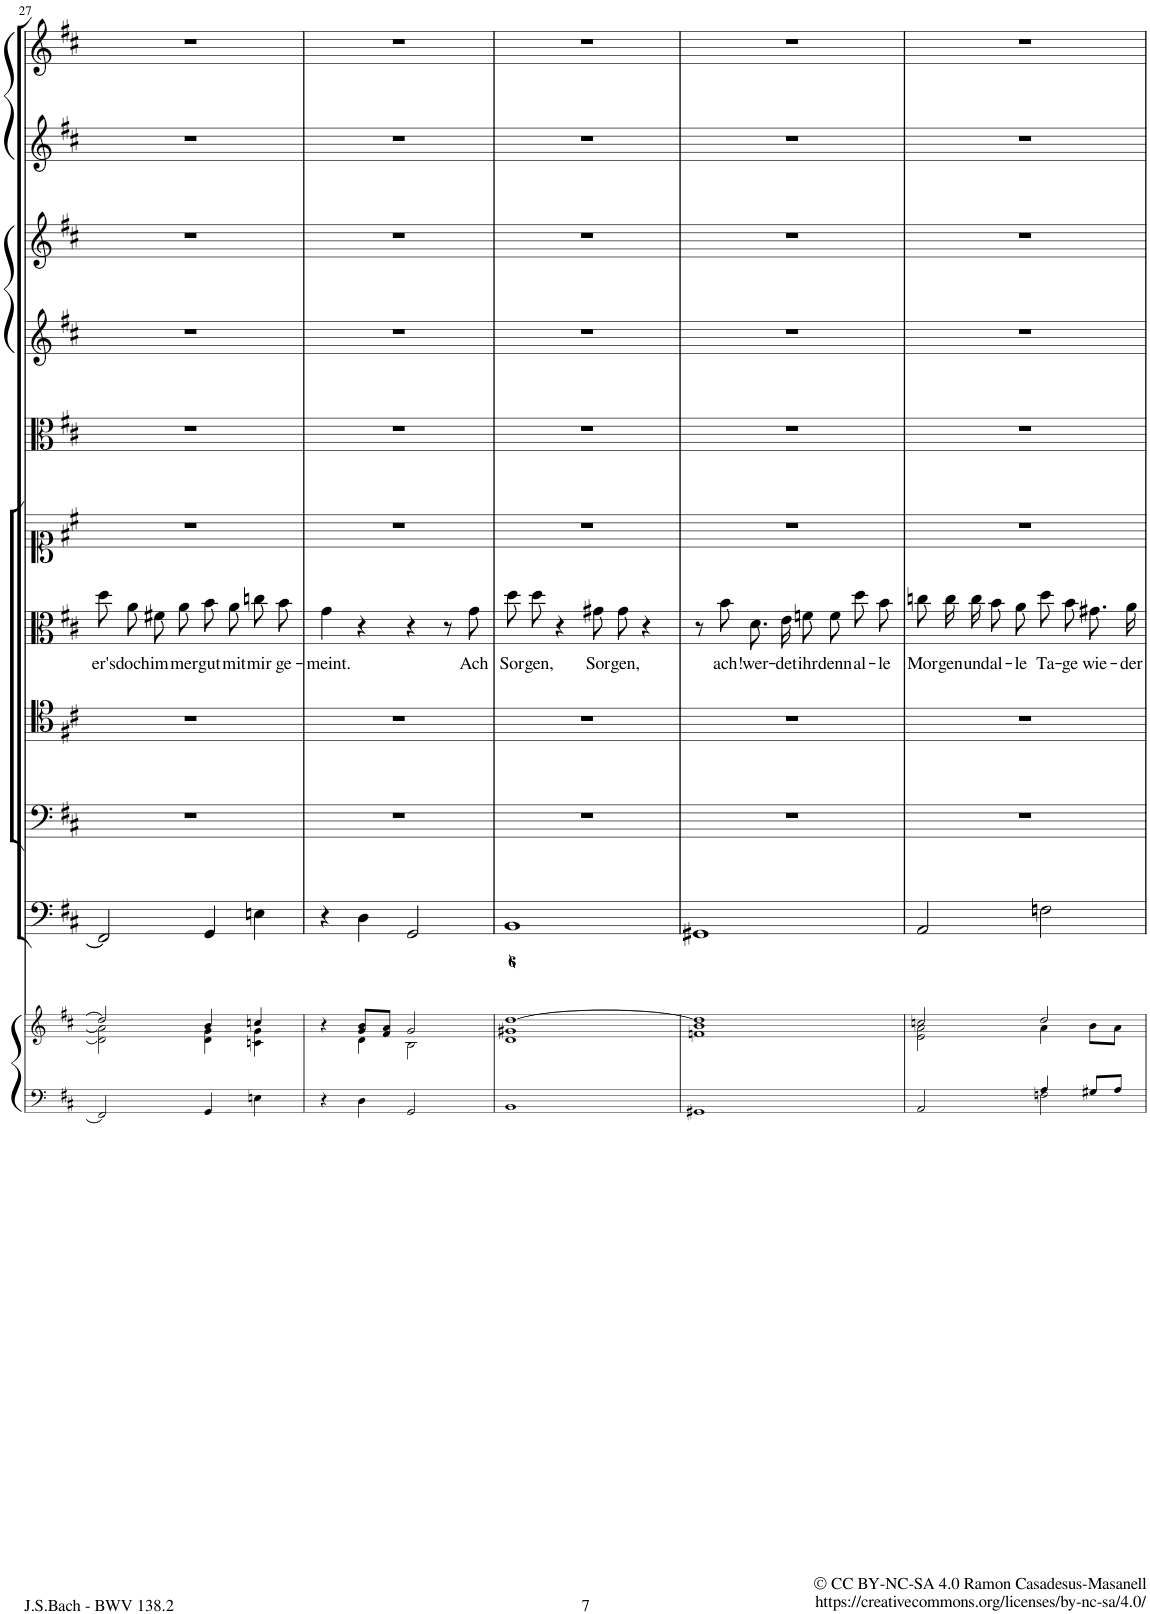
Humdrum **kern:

**kern	**kern	**kern	**kern	**kern	**kern	**text	**kern	**kern	**kern	**kern	**kern	**kern
*part11	*part11	*part10	*part9	*part8	*part7	*part7	*part6	*part5	*part4	*part3	*part2	*part1
*staff12	*staff11	*staff10	*staff9	*staff8	*staff7	*staff7	*staff6	*staff5	*staff4	*staff3	*staff2	*staff1
*I"Piano reduction	*	*I"Continuo	*I"Basso	*I"Tenore	*I"Alto	*	*I"Soprano	*I"Viola	*I"Violino II	*I"Violino I	*I"Oboe d'amore II	*I"Oboe d'amore I
*I'Pno	*	*	*	*	*	*	*	*I'Vla	*I'Vln	*I'Vln	*I'Ob	*I'Ob
!!LO:PB:g=z
*clefF4	*clefG2	*clefF4	*clefF4	*clefC4	*clefC3	*	*clefC1	*clefC3	*clefG2	*clefG2	*clefG2	*clefG2
*k[f#c#]	*k[f#c#]	*k[f#c#]	*k[f#c#]	*k[f#c#]	*k[f#c#]	*	*k[f#c#]	*k[f#c#]	*k[f#c#]	*k[f#c#]	*k[f#c#]	*k[f#c#]
*M4/4	*M4/4	*M4/4	*M4/4	*M4/4	*M4/4	*	*M4/4	*M4/4	*M4/4	*M4/4	*M4/4	*M4/4
*met(c)	*met(c)	*met(c)	*met(c)	*met(c)	*met(c)	*	*met(c)	*met(c)	*met(c)	*met(c)	*met(c)	*met(c)
=27	=27	=27	=27	=27	=27	=27	=27	=27	=27	=27	=27	=27
*	*^	*	*	*	*	*	*	*	*	*	*	*
!	!	!	!	!	!	!	!LO:LY:b	!	!	!	!	!	!
2FF#/]	2dd/]	2d\] 2a\]	2FF#/]	1r	1r	8dd\L	er's	1r	1r	1r	1r	1r	1r
!	!	!	!	!	!	!	!LO:LY:b	!	!	!	!	!	!
.	.	.	.	.	.	8a\J	doch	.	.	.	.	.	.
!	!	!	!	!	!	!	!LO:LY:b	!	!	!	!	!	!
.	.	.	.	.	.	8f#X\L	im-	.	.	.	.	.	.
!	!	!	!	!	!	!	!LO:LY:b	!	!	!	!	!	!
.	.	.	.	.	.	8a\J	-mer	.	.	.	.	.	.
!	!	!	!	!	!	!	!LO:LY:b	!	!	!	!	!	!
4GG/	4b/	4d\ 4g\	4GG/	.	.	8b\L	gut	.	.	.	.	.	.
!	!	!	!	!	!	!	!LO:LY:b	!	!	!	!	!	!
.	.	.	.	.	.	8a\J	mit	.	.	.	.	.	.
!	!	!	!	!	!	!	!LO:LY:b	!	!	!	!	!	!
4En\	4ccn/	4cn\ 4g\	4En\	.	.	8ccn\L	mir	.	.	.	.	.	.
!	!	!	!	!	!	!	!LO:LY:b	!	!	!	!	!	!
.	.	.	.	.	.	8b\J	ge-	.	.	.	.	.	.
=28	=28	=28	=28	=28	=28	=28	=28	=28	=28	=28	=28	=28	=28
!	!	!	!	!	!	!	!LO:LY:b	!	!	!	!	!	!
4r	4r	4ryy	4r	1r	1r	4g\	-meint.	1r	1r	1r	1r	1r	1r
4D\	8g/ 8b/L	4d\	4D\	.	.	4r	.	.	.	.	.	.	.
.	8f#/ 8a/J	.	.	.	.	.	.	.	.	.	.	.	.
2GG/	2g/	2B\	2GG/	.	.	4r	.	.	.	.	.	.	.
.	.	.	.	.	.	8r	.	.	.	.	.	.	.
!	!	!	!	!	!	!	!LO:LY:b	!	!	!	!	!	!
.	.	.	.	.	.	8g\	Ach	.	.	.	.	.	.
=29	=29	=29	=29	=29	=29	=29	=29	=29	=29	=29	=29	=29	=29
!	!	!	!	!	!	!	!LO:LY:b	!	!	!	!	!	!
1BB	[1dd	1d 1g#X	1BB	1r	1r	8dd\L	Sor-	1r	1r	1r	1r	1r	1r
!	!	!	!	!	!	!	!LO:LY:b	!	!	!	!	!	!
.	.	.	.	.	.	8dd\J	-gen,	.	.	.	.	.	.
.	.	.	.	.	.	4r	.	.	.	.	.	.	.
!	!	!	!	!	!	!	!LO:LY:b	!	!	!	!	!	!
.	.	.	.	.	.	8g#X\L	Sor-	.	.	.	.	.	.
!	!	!	!	!	!	!	!LO:LY:b	!	!	!	!	!	!
.	.	.	.	.	.	8g#\J	-gen,	.	.	.	.	.	.
.	.	.	.	.	.	4r	.	.	.	.	.	.	.
*	*v	*v	*	*	*	*	*	*	*	*	*	*	*
=30	=30	=30	=30	=30	=30	=30	=30	=30	=30	=30	=30	=30
1GG#X	1fn 1b 1dd]	1GG#X	1r	1r	8r	.	1r	1r	1r	1r	1r	1r
!	!	!	!	!	!	!LO:LY:b	!	!	!	!	!	!
.	.	.	.	.	8b\	ach!	.	.	.	.	.	.
!	!	!	!	!	!	!LO:LY:b	!	!	!	!	!	!
.	.	.	.	.	8.d\L	wer-	.	.	.	.	.	.
!	!	!	!	!	!	!LO:LY:b	!	!	!	!	!	!
.	.	.	.	.	16e\Jk	-det	.	.	.	.	.	.
!	!	!	!	!	!	!LO:LY:b	!	!	!	!	!	!
.	.	.	.	.	8fn\L	ihr	.	.	.	.	.	.
!	!	!	!	!	!	!LO:LY:b	!	!	!	!	!	!
.	.	.	.	.	8f\J	denn	.	.	.	.	.	.
!	!	!	!	!	!	!LO:LY:b	!	!	!	!	!	!
.	.	.	.	.	8dd\L	al-	.	.	.	.	.	.
!	!	!	!	!	!	!LO:LY:b	!	!	!	!	!	!
.	.	.	.	.	8b\J	-le	.	.	.	.	.	.
=31	=31	=31	=31	=31	=31	=31	=31	=31	=31	=31	=31	=31
*^	*^	*	*	*	*	*	*	*	*	*	*	*
!	!	!	!	!	!	!	!	!LO:LY:b	!	!	!	!	!	!
2AA/	2ryy	2ccn/	2e\ 2a\	2AA/	1r	1r	8ccn\L	Mor-	1r	1r	1r	1r	1r	1r
!	!	!	!	!	!	!	!	!LO:LY:b	!	!	!	!	!	!
.	.	.	.	.	.	.	16cc\L	-gen	.	.	.	.	.	.
!	!	!	!	!	!	!	!	!LO:LY:b	!	!	!	!	!	!
.	.	.	.	.	.	.	16cc\JJ	und	.	.	.	.	.	.
!	!	!	!	!	!	!	!	!LO:LY:b	!	!	!	!	!	!
.	.	.	.	.	.	.	8b\L	al-	.	.	.	.	.	.
!	!	!	!	!	!	!	!	!LO:LY:b	!	!	!	!	!	!
.	.	.	.	.	.	.	8a\J	-le	.	.	.	.	.	.
!	!	!	!	!	!	!	!	!LO:LY:b	!	!	!	!	!	!
4A/	2Fn\	2dd/	4a\	2Fn\	.	.	8dd\L	Ta-	.	.	.	.	.	.
!	!	!	!	!	!	!	!	!LO:LY:b	!	!	!	!	!	!
.	.	.	.	.	.	.	8b\J	-ge	.	.	.	.	.	.
!	!	!	!	!	!	!	!	!LO:LY:b	!	!	!	!	!	!
8G#X/L	.	.	8b\L	.	.	.	8.g#X\L	wie-	.	.	.	.	.	.
8A/J	.	.	8a\J	.	.	.	.	.	.	.	.	.	.	.
!	!	!	!	!	!	!	!	!LO:LY:b	!	!	!	!	!	!
.	.	.	.	.	.	.	16a\Jk	-der	.	.	.	.	.	.
*v	*v	*	*	*	*	*	*	*	*	*	*	*	*	*
*	*v	*v	*	*	*	*	*	*	*	*	*	*	*
=	=	=	=	=	=	=	=	=	=	=	=	=
*-	*-	*-	*-	*-	*-	*-	*-	*-	*-	*-	*-	*-
